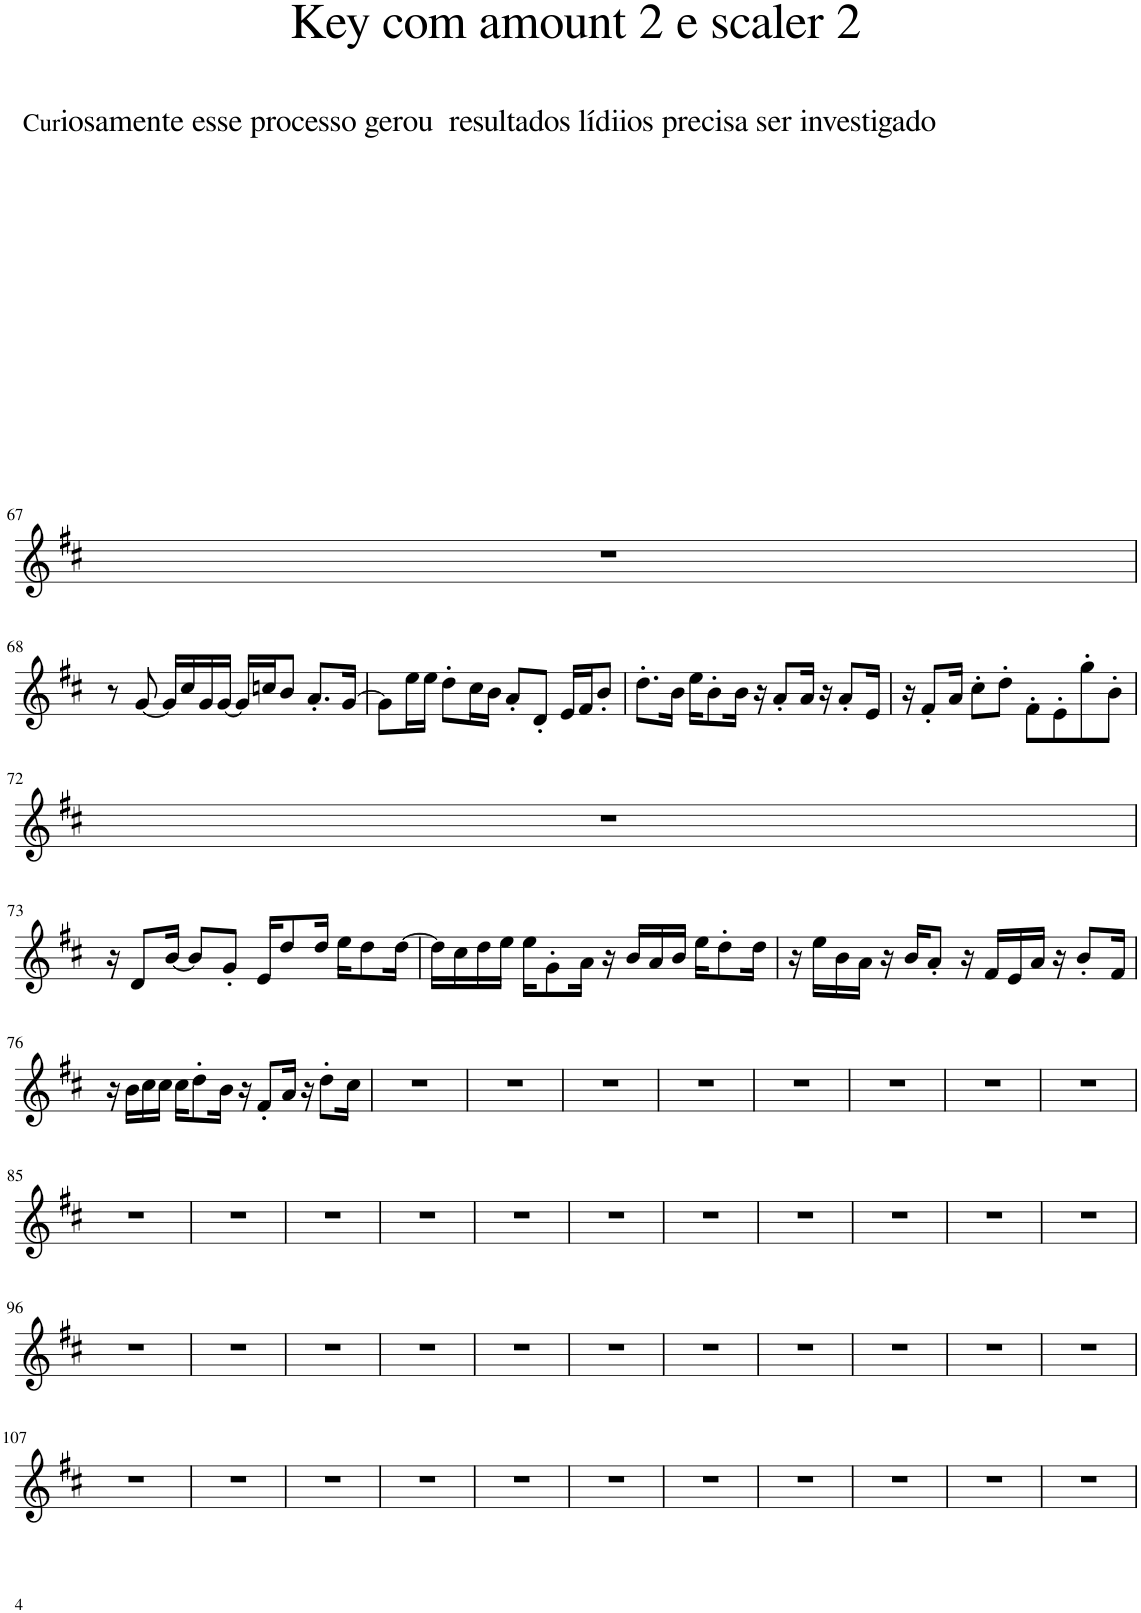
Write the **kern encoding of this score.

**kern
*part1
*staff1
*I"Piano
*I'Pno.
!!LO:PB:g=z
*clefG2
*k[f#c#]
*M4/4
=67
1r
!!LO:LB:g=z
=68
8r
[8g/
16g/LL]
16cc#/
16g/
[16g/JJ
16g/LL]
16ccn/J
8b/J
8.a'/L
[16g/Jk
=69
8g\L]
16ee\L
16ee\JJ
8dd'\L
16cc#\L
16b\JJ
8a'/L
8d'/J
16e/LL
16f#/J
8b'/J
=70
8.dd'\L
16b\Jk
16ee\KL
8b'\
16b\Jk
16r
8a'/L
16a/Jk
16r
8a'/L
16e/Jk
=71
16r
8f#'/L
16a/Jk
8cc#'\L
8dd'\J
8f#'\L
8e'\
8gg'\
8b'\J
!!LO:LB:g=z
=72
1r
!!LO:LB:g=z
=73
16r
8d/L
[16b/Jk
8b/L]
8g'/J
16e/KL
8dd/
16dd/Jk
16ee\KL
8dd\
[16dd\Jk
=74
16dd\LL]
16cc#\
16dd\
16ee\JJ
16ee\KL
8g'\
16a\Jk
16r
16b/LL
16a/
16b/JJ
16ee\KL
8dd'\
16dd\Jk
=75
16r
16ee\LL
16b\
16a\JJ
16r
16b/KL
8a'/J
16r
16f#/LL
16e/
16a/JJ
16r
8b'/L
16f#/Jk
!!LO:LB:g=z
=76
16r
16b\LL
16cc#\
16cc#\JJ
16cc#\KL
8dd'\
16b\Jk
16r
8f#'/L
16a/Jk
16r
8dd'\L
16cc#\Jk
=77
1r
=78
1r
=79
1r
=80
1r
=81
1r
=82
1r
=83
1r
=84
1r
!!LO:LB:g=z
=85
1r
=86
1r
=87
1r
=88
1r
=89
1r
=90
1r
=91
1r
=92
1r
=93
1r
=94
1r
=95
1r
!!LO:LB:g=z
=96
1r
=97
1r
=98
1r
=99
1r
=100
1r
=101
1r
=102
1r
=103
1r
=104
1r
=105
1r
=106
1r
!!LO:LB:g=z
=107
1r
=108
1r
=109
1r
=110
1r
=111
1r
=112
1r
=113
1r
=114
1r
=115
1r
=116
1r
=117
1r
=
*-
